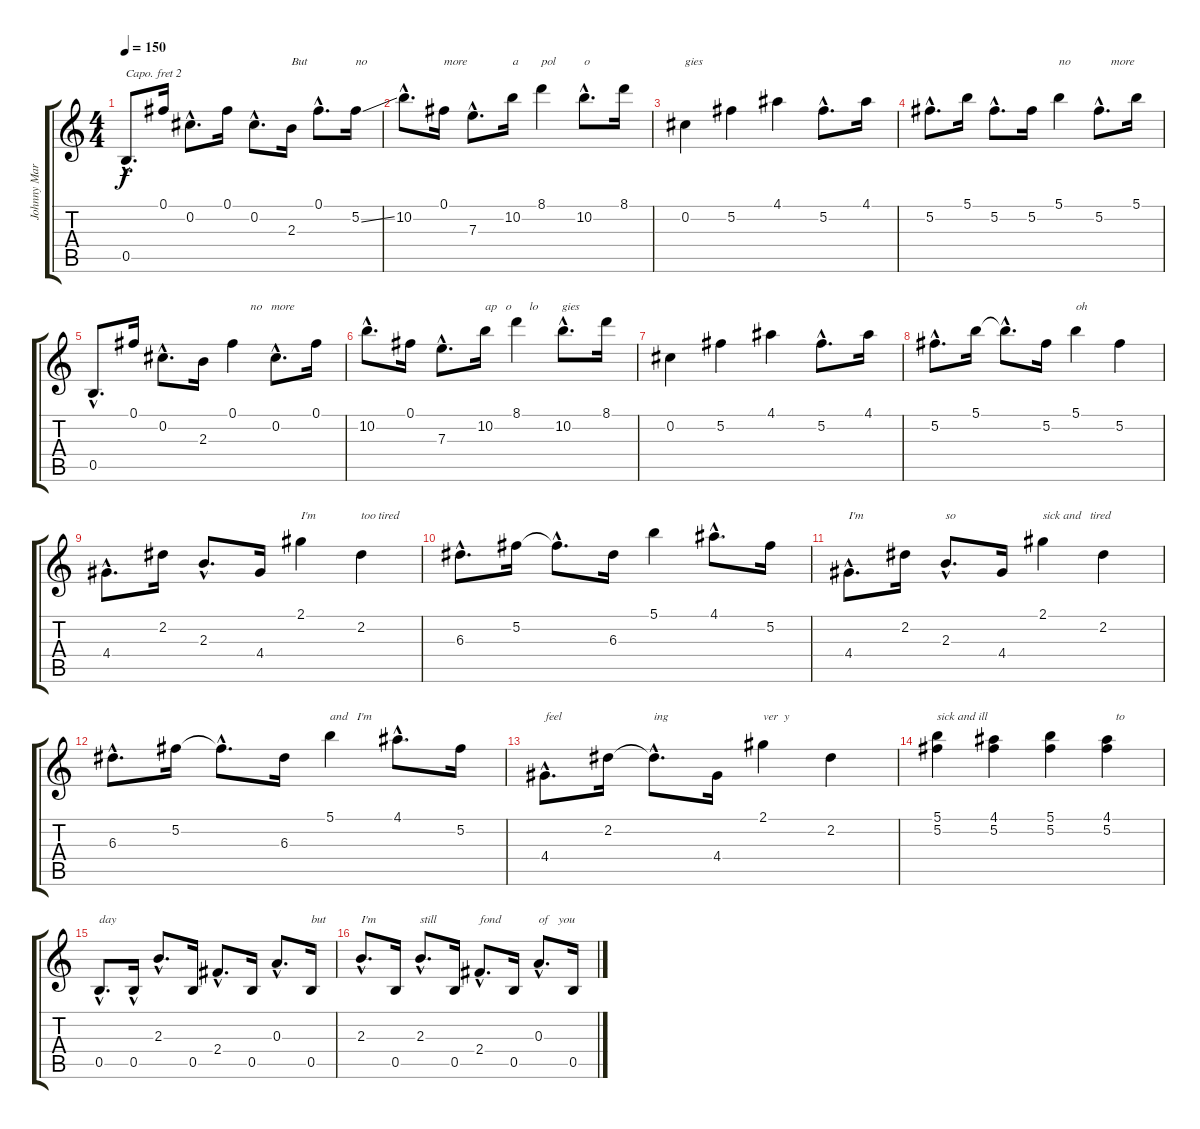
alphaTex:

\track ("Johnny Marr" "Johnny Mar") {instrument overdrivenguitar}
\staff {score tabs}
\capo 2
\tuning (E4 B3 G3 D3 A2 E2) {hide}
\ts (4 4)
\tempo 150
\clef g2
\ks c
0.5{hac t}.8{d dy f} 0.1.16 0.2{hac}.8{d} 0.1.16 0.2{hac}.8{d} 2.3.16{txt "But"} 0.1{hac}.8{d} 5.2{ss}.16{txt "no"} |
10.2{hac}.8{d} 0.1.16{txt "more"} 7.3{hac}.8{d} 10.2.16{txt "a"} 8.1.4{txt "pol"} 10.2{hac}.8{d txt "o"} 8.1.16 |
0.2.4{txt "gies"} 5.2.4 4.1.4 5.2{hac}.8{d} 4.1.16 |
5.2{hac}.8{d} 5.1.16 5.2{hac}.8{d} 5.2.16 5.1.4{txt "no"} 5.2{hac}.8{d txt "    more"} 5.1.16 |
0.5{hac}.8{d} 0.1.16 0.2{hac}.8{d} 2.3.16 0.1.4{txt "      no   more"} 0.2{hac}.8{d} 0.1.16 |
10.2{hac}.8{d} 0.1.16 7.3{hac}.8{d} 10.2.16{txt "ap   o      lo        gies"} 8.1.4 10.2{hac}.8{d} 8.1.16 |
0.2.4 5.2.4 4.1.4 5.2{hac}.8{d} 4.1.16 |
5.2{hac}.8{d} 5.1.16 5.1{hac t}.8{d} 5.2.16 5.1.4{txt "oh"} 5.2.4 |
4.4{hac}.8{d} 2.2.16 2.3{hac}.8{d} 4.4.16 2.1.4{txt "I'm"} 2.2.4{txt "too tired"} |
6.3{hac}.8{d} 5.2.16 5.2{hac t}.8{d} 6.3.16 5.1.4 4.1{hac}.8{d} 5.2.16 |
4.4{hac}.8{d txt "I'm"} 2.2.16 2.3{hac}.8{d txt "so"} 4.4.16 2.1.4{txt "sick and   tired"} 2.2.4 |
6.3{hac}.8{d} 5.2.16 5.2{hac t}.8{d} 6.3.16 5.1.4{txt "and   I'm"} 4.1{hac}.8{d} 5.2.16 |
4.4{hac}.8{d txt "feel"} 2.2.16 2.2{hac t}.8{d txt "ing"} 4.4.16 2.1.4{txt "ver  y"} 2.2.4 |
(5.1 5.2).4{txt "sick and ill"} (4.1 5.2).4 (5.1 5.2).4 (4.1 5.2).4{txt "   to"} |
0.5{hac}.8{d txt "day"} 0.5{hac}.16 2.3{hac}.8{d} 0.5.16 2.4{hac}.8{d} 0.5.16 0.3{hac}.8{d} 0.5.16{txt "but"} |
2.3{hac}.8{d txt "I'm"} 0.5.16 2.3{hac}.8{d txt "still"} 0.5.16 2.4{hac}.8{d txt "fond"} 0.5.16 0.3{hac}.8{d txt "of   you"} 0.5{h}.16
